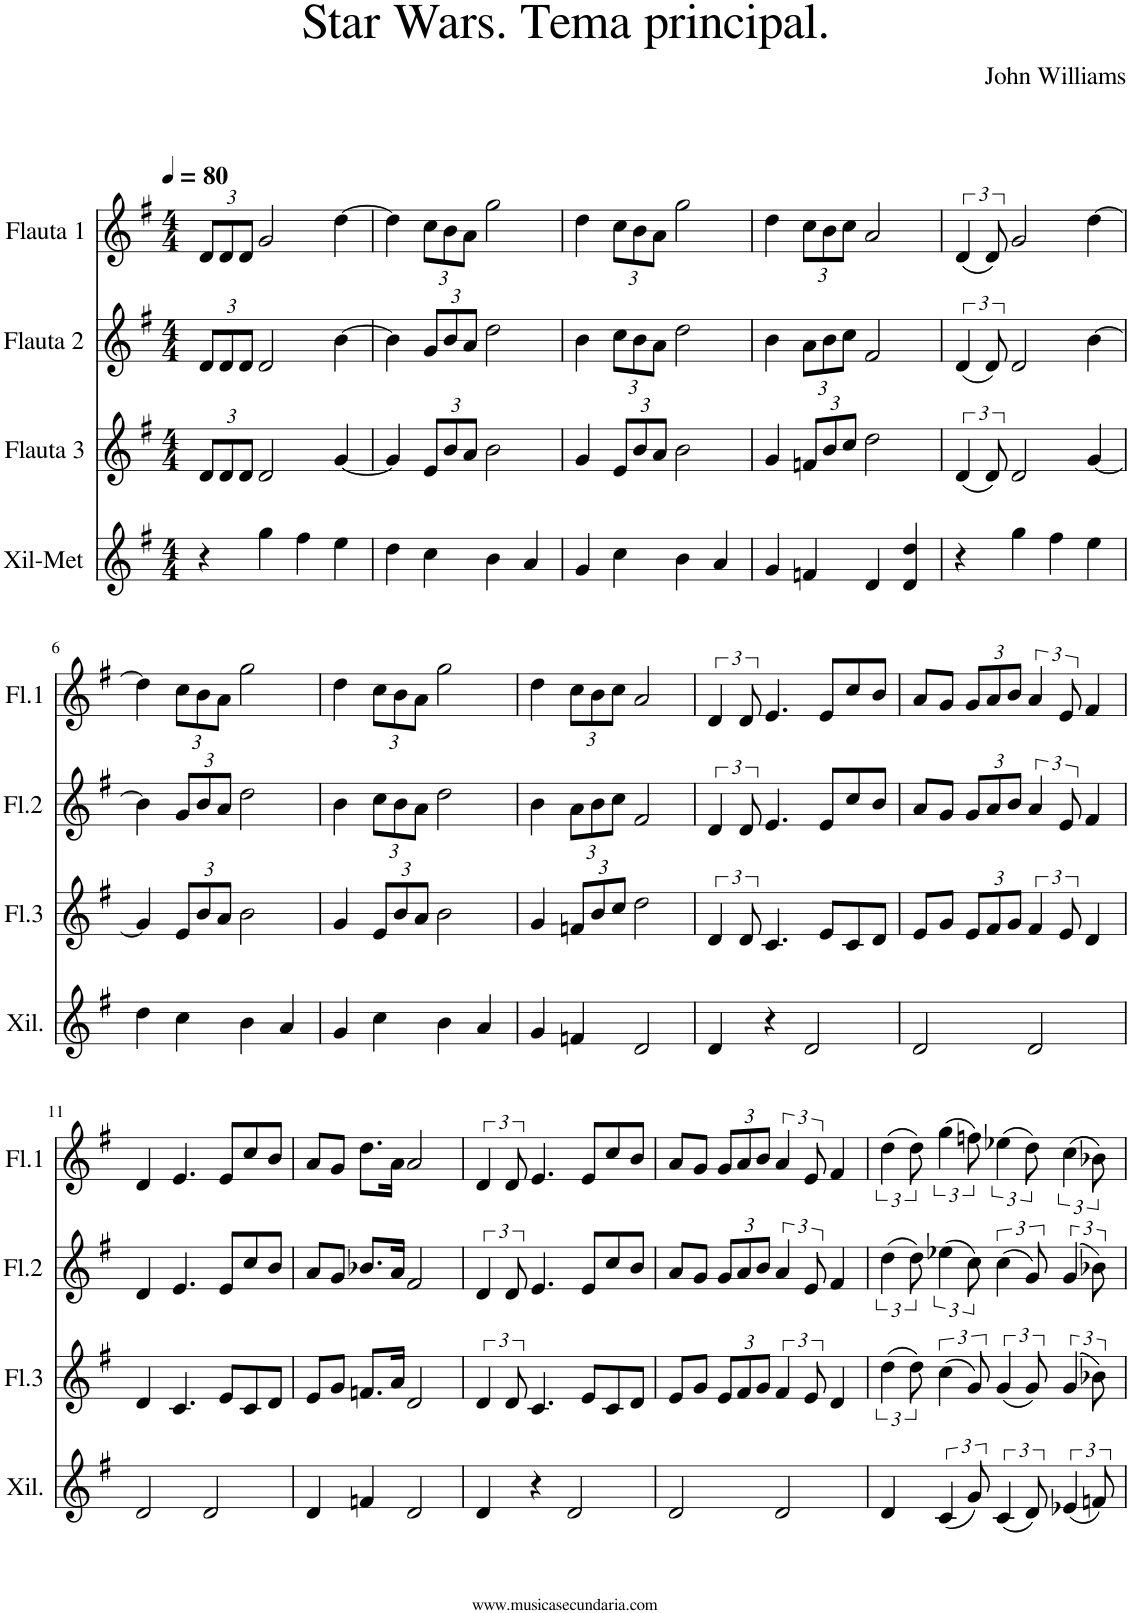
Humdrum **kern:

**kern	**kern	**kern	**kern
*part4	*part3	*part2	*part1
*staff4	*staff3	*staff2	*staff1
*I"Xil-Met	*I"Flauta 3	*I"Flauta 2	*I"Flauta 1
*I'Xil.	*I'Fl.3	*I'Fl.2	*I'Fl.1
*clefG2	*clefG2	*clefG2	*clefG2
*Trd-7c-12	*	*	*
*k[f#]	*k[f#]	*k[f#]	*k[f#]
*M4/4	*M4/4	*M4/4	*M4/4
*MM80	*MM80	*MM80	*MM80
*	*Xbrackettup	*Xbrackettup	*Xbrackettup
=1	=1	=1	=1
4r	12d/L	12d/L	12d/L
.	12d/	12d/	12d/
.	12d/J	12d/J	12d/J
4gg\	2d/	2d/	2g/
4ff#\	.	.	.
4ee\	[4g/	[4b\	[4dd\
=2	=2	=2	=2
4dd\	4g/]	4b\]	4dd\]
4cc\	12e/L	12g/L	12cc\L
.	12b/	12b/	12b\
.	12a/J	12a/J	12a\J
4b\	2b\	2dd\	2gg\
4a/	.	.	.
=3	=3	=3	=3
4g/	4g/	4b\	4dd\
4cc\	12e/L	12cc\L	12cc\L
.	12b/	12b\	12b\
.	12a/J	12a\J	12a\J
4b\	2b\	2dd\	2gg\
4a/	.	.	.
=4	=4	=4	=4
4g/	4g/	4b\	4dd\
4fn/	12fn/L	12a\L	12cc\L
.	12b/	12b\	12b\
.	12cc/J	12cc\J	12cc\J
4d/	2dd\	2f#/	2a/
4d/ 4dd/	.	.	.
=5	=5	=5	=5
*	*brackettup	*brackettup	*brackettup
4r	(6d/	(6d/	(6d/
.	12d/)	12d/)	12d/)
4gg\	2d/	2d/	2g/
4ff#\	.	.	.
4ee\	[4g/	[4b\	[4dd\
!!LO:LB:g=z
=6	=6	=6	=6
4dd\	4g/]	4b\]	4dd\]
*	*Xbrackettup	*Xbrackettup	*Xbrackettup
4cc\	12e/L	12g/L	12cc\L
.	12b/	12b/	12b\
.	12a/J	12a/J	12a\J
4b\	2b\	2dd\	2gg\
4a/	.	.	.
=7	=7	=7	=7
4g/	4g/	4b\	4dd\
4cc\	12e/L	12cc\L	12cc\L
.	12b/	12b\	12b\
.	12a/J	12a\J	12a\J
4b\	2b\	2dd\	2gg\
4a/	.	.	.
=8	=8	=8	=8
4g/	4g/	4b\	4dd\
4fn/	12fn/L	12a\L	12cc\L
.	12b/	12b\	12b\
.	12cc/J	12cc\J	12cc\J
2d/	2dd\	2f#/	2a/
=9	=9	=9	=9
*	*brackettup	*brackettup	*brackettup
4d/	6d/	6d/	6d/
.	12d/	12d/	12d/
4r	4.c/	4.e/	4.e/
2d/	.	.	.
.	8e/L	8e/L	8e/L
.	8c/	8cc/	8cc/
.	8d/J	8b/J	8b/J
=10	=10	=10	=10
2d/	8e/L	8a/L	8a/L
.	8g/J	8g/J	8g/J
*	*Xbrackettup	*Xbrackettup	*Xbrackettup
.	12e/L	12g/L	12g/L
.	12f#/	12a/	12a/
.	12g/J	12b/J	12b/J
*	*brackettup	*brackettup	*brackettup
2d/	6f#/	6a/	6a/
.	12e/	12e/	12e/
.	4d/	4f#/	4f#/
!!LO:LB:g=z
=11	=11	=11	=11
2d/	4d/	4d/	4d/
.	4.c/	4.e/	4.e/
2d/	.	.	.
.	8e/L	8e/L	8e/L
.	8c/	8cc/	8cc/
.	8d/J	8b/J	8b/J
=12	=12	=12	=12
4d/	8e/L	8a/L	8a/L
.	8g/J	8g/J	8g/J
4fn/	8.fn/L	8.b-X/L	8.dd\L
.	16a/Jk	16a/Jk	16a\Jk
2d/	2d/	2f#/	2a/
=13	=13	=13	=13
4d/	6d/	6d/	6d/
.	12d/	12d/	12d/
4r	4.c/	4.e/	4.e/
2d/	.	.	.
.	8e/L	8e/L	8e/L
.	8c/	8cc/	8cc/
.	8d/J	8b/J	8b/J
=14	=14	=14	=14
2d/	8e/L	8a/L	8a/L
.	8g/J	8g/J	8g/J
*	*Xbrackettup	*Xbrackettup	*Xbrackettup
.	12e/L	12g/L	12g/L
.	12f#/	12a/	12a/
.	12g/J	12b/J	12b/J
*	*brackettup	*brackettup	*brackettup
2d/	6f#/	6a/	6a/
.	12e/	12e/	12e/
.	4d/	4f#/	4f#/
=15	=15	=15	=15
4d/	(6dd\	(6dd\	(6dd\
.	12dd\)	12dd\)	12dd\)
(6c/	(6cc\	(6ee-X\	(6gg\
12g/)	12g/)	12cc\)	12ffn\)
(6c/	(6g/	(6cc\	(6ee-X\
12d/)	12g/)	12g/)	12dd\)
(6e-X/	(6g/	(6g/	(6cc\
12fn/)	12b-X\)	12b-X\)	12b-X\)
=	=	=	=
*-	*-	*-	*-
